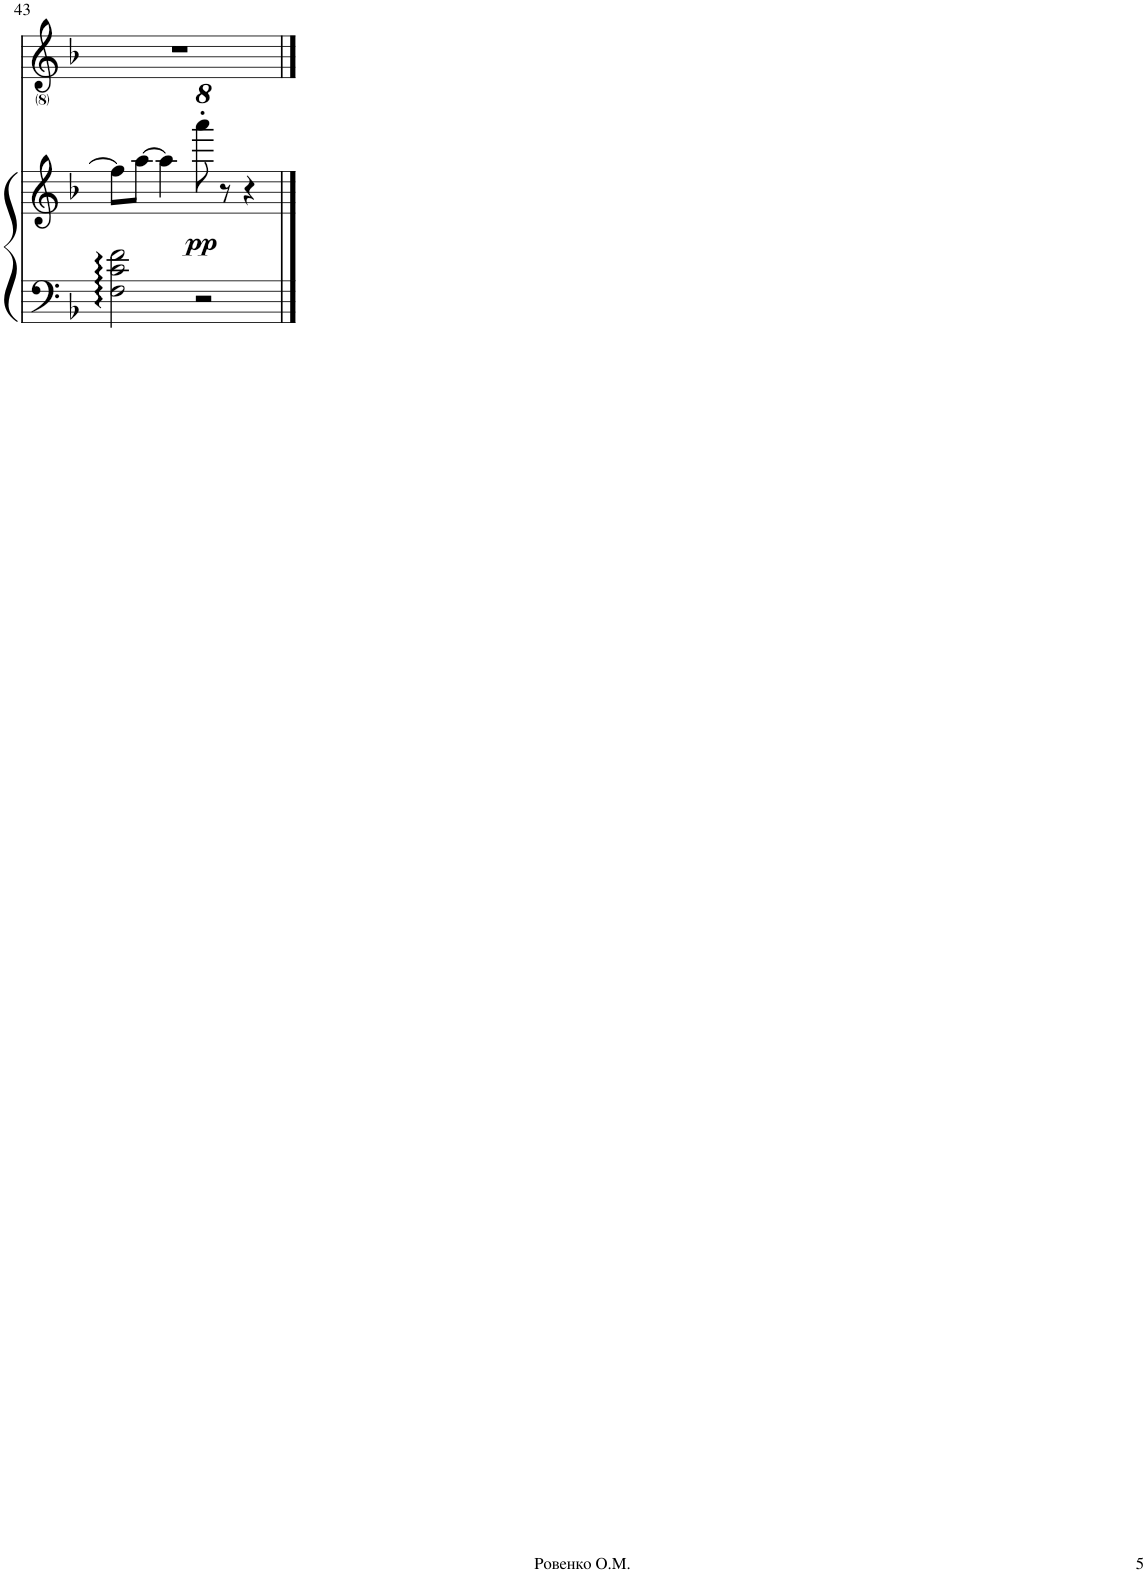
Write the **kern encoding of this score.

**kern	**kern	**dynam	**kern
*part2	*part2	*part2	*part1
*staff3	*staff2	*staff2/3	*staff1
*I"Piano	*	*	*I"Voice
*I'Pno	*	*	*
!!LO:PB:g=z
*clefF4	*clefG2	*	*clefG2
*k[b-]	*k[b-]	*	*k[b-]
*M4/4	*M4/4	*	*M4/4
*met(c)	*met(c)	*	*met(c)
=43	=43	=43	=43
2F\ 2c\ 2f\	8ff\L]	.	1r
.	[8aa\J	.	.
.	4aa\]	.	.
*	*8va	*	*
!	!	!LO:DY:b	!
2r	8aaaa'\	pp	.
.	8r	.	.
.	4r	.	.
*	*X8va	*	*
==	==	==	==
*-	*-	*-	*-
